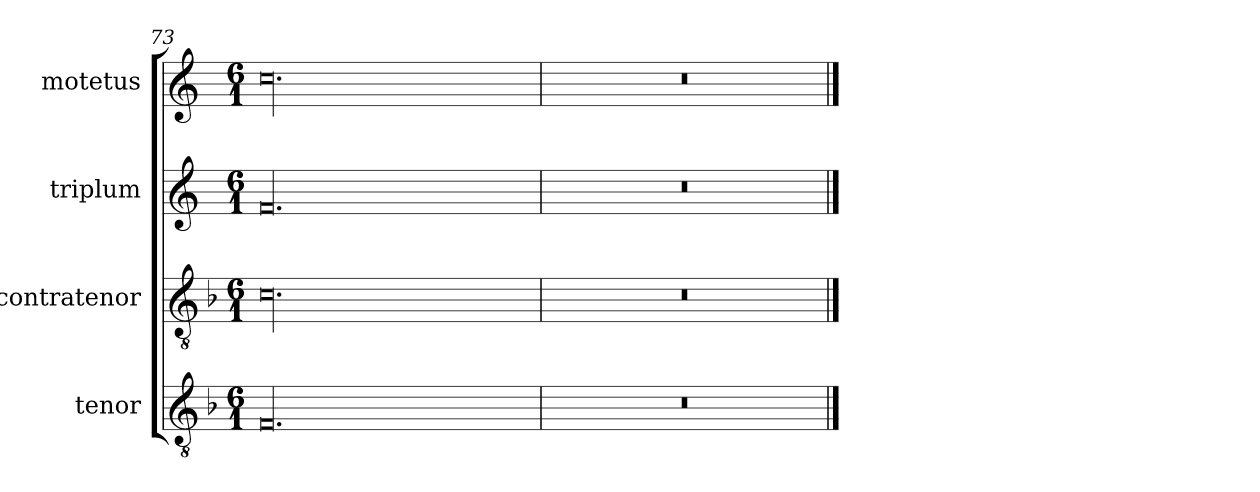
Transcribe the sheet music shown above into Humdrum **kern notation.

**kern	**kern	**kern	**kern
*part4	*part3	*part2	*part1
*staff4	*staff3	*staff2	*staff1
*I"tenor	*I"contratenor	*I"triplum	*I"motetus
*I'T	*	*	*
*clefGv2	*clefGv2	*clefG2	*clefG2
*k[b-]	*k[b-]	*k[]	*k[]
*F:	*F:	*C:	*C:
*M6/1	*M6/1	*M6/1	*M6/1
=73	=73	=73	=73
00.F/	00.c\	00.f/	00.cc\
=74	=74	=74	=74
00.r	00.r	00.r	00.r
==	==	==	==
*-	*-	*-	*-
